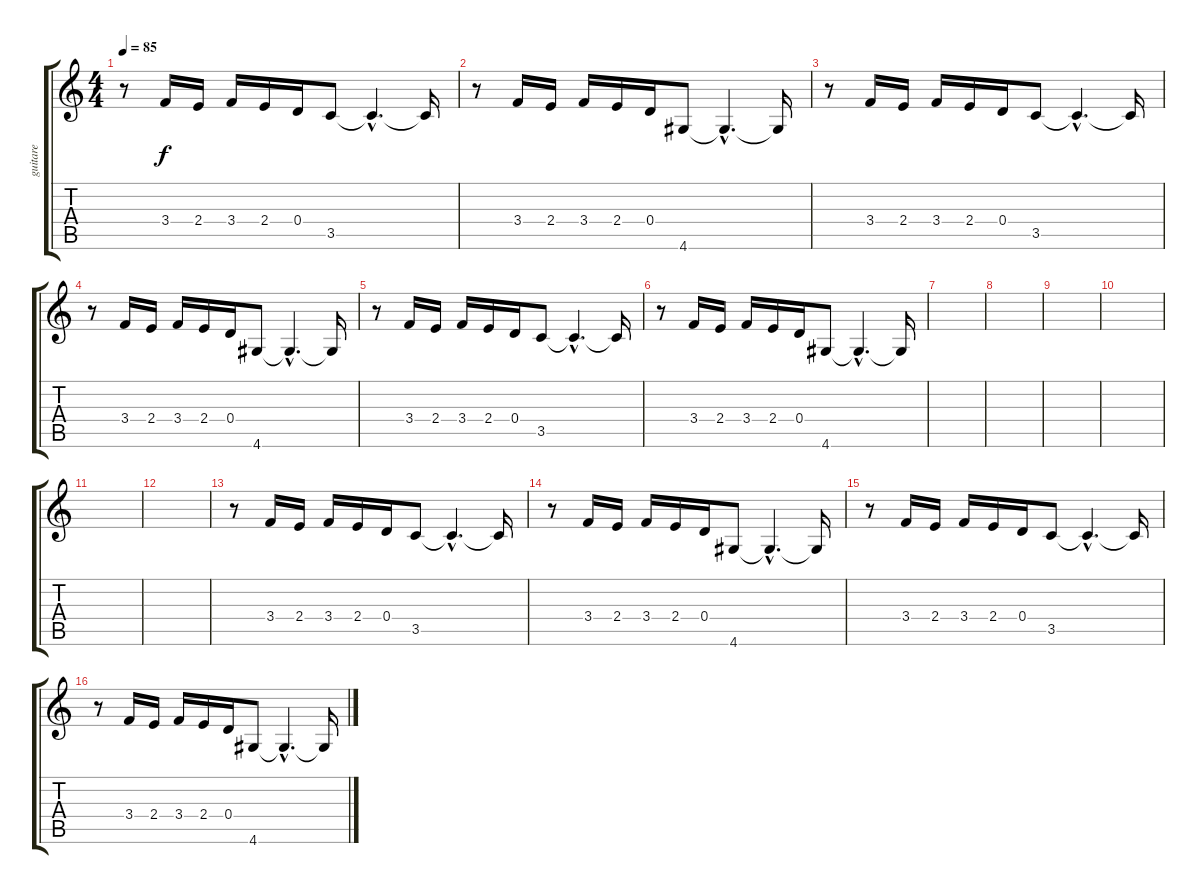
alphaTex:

\track ("guitare" "guitare") {instrument distortionguitar}
\staff {score tabs}
\tuning (E4 B3 G3 D3 A2 E2) {hide}
\ts (4 4)
\tempo 85
\clef g2
\ks c
r.8{dy f} 3.4.16 2.4.16 3.4.16 2.4.16 0.4.16 3.5.8 3.5{hac t}.4{d} 3.5{t}.16 |
r.8 3.4.16 2.4.16 3.4.16 2.4.16 0.4.16 4.6.8 4.6{hac t}.4{d} 4.6{t}.16 |
r.8 3.4.16 2.4.16 3.4.16 2.4.16 0.4.16 3.5.8 3.5{hac t}.4{d} 3.5{t}.16 |
r.8 3.4.16 2.4.16 3.4.16 2.4.16 0.4.16 4.6.8 4.6{hac t}.4{d} 4.6{t}.16 |
r.8 3.4.16 2.4.16 3.4.16 2.4.16 0.4.16 3.5.8 3.5{hac t}.4{d} 3.5{t}.16 |
r.8 3.4.16 2.4.16 3.4.16 2.4.16 0.4.16 4.6.8 4.6{hac t}.4{d} 4.6{t}.16 |
|
|
|
|
|
|
r.8 3.4.16 2.4.16 3.4.16 2.4.16 0.4.16 3.5.8 3.5{hac t}.4{d} 3.5{t}.16 |
r.8 3.4.16 2.4.16 3.4.16 2.4.16 0.4.16 4.6.8 4.6{hac t}.4{d} 4.6{t}.16 |
r.8 3.4.16 2.4.16 3.4.16 2.4.16 0.4.16 3.5.8 3.5{hac t}.4{d} 3.5{t}.16 |
r.8 3.4.16 2.4.16 3.4.16 2.4.16 0.4.16 4.6.8 4.6{hac t}.4{d} 4.6{t}.16
